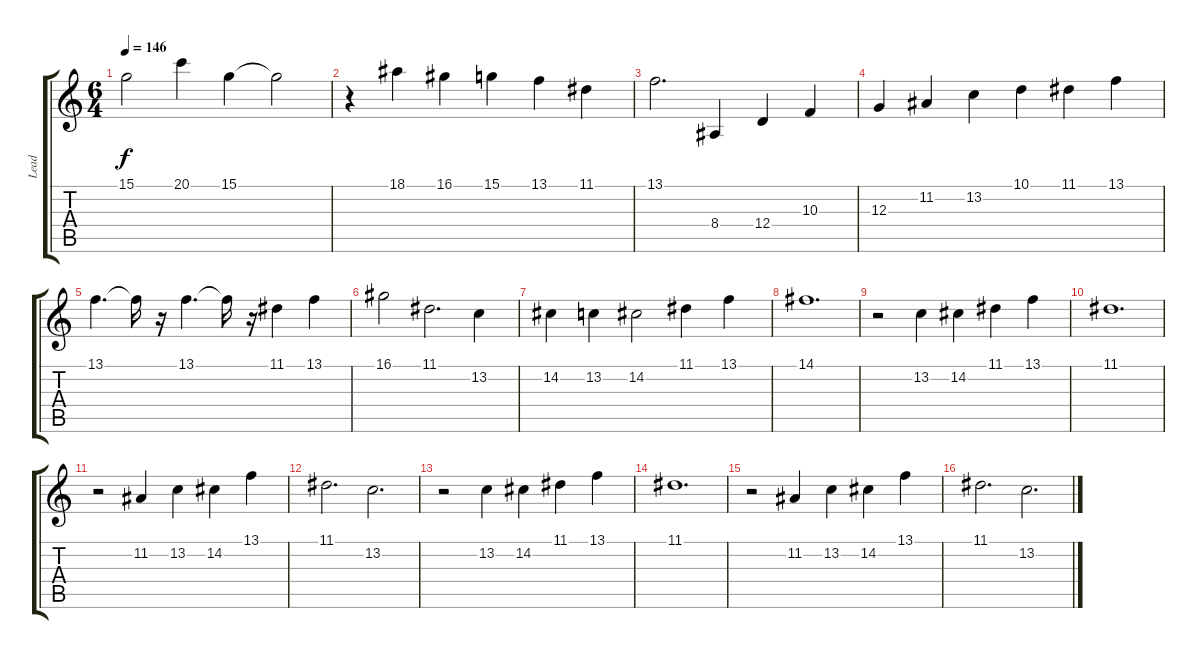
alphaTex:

\track ("Lead" "Lead") {instrument lead3calliope}
\staff {score tabs}
\tuning (E4 B3 G3 D3 A2 E2) {hide}
\ts (6 4)
\tempo 146
\clef g2
\ks c
15.1.2{dy f} 20.1.4 15.1.4 15.1{t}.2 |
r.4 18.1.4 16.1.4 15.1.4 13.1.4 11.1.4 |
13.1.2{d} 8.4.4 12.4.4 10.3.4 |
12.3.4 11.2.4 13.2.4 10.1.4 11.1.4 13.1.4 |
13.1.4{d} 13.1{t}.16 r.16 13.1.4{d} 13.1{t}.16 r.16 11.1.4 13.1.4 |
16.1.2 11.1.2{d} 13.2.4 |
14.2.4 13.2.4 14.2.2 11.1.4 13.1.4 |
14.1.1{d} |
r.2 13.2.4 14.2.4 11.1.4 13.1.4 |
11.1.1{d} |
r.2 11.2.4 13.2.4 14.2.4 13.1.4 |
11.1.2{d} 13.2.2{d} |
r.2 13.2.4 14.2.4 11.1.4 13.1.4 |
11.1.1{d} |
r.2 11.2.4 13.2.4 14.2.4 13.1.4 |
11.1.2{d} 13.2.2{d}
